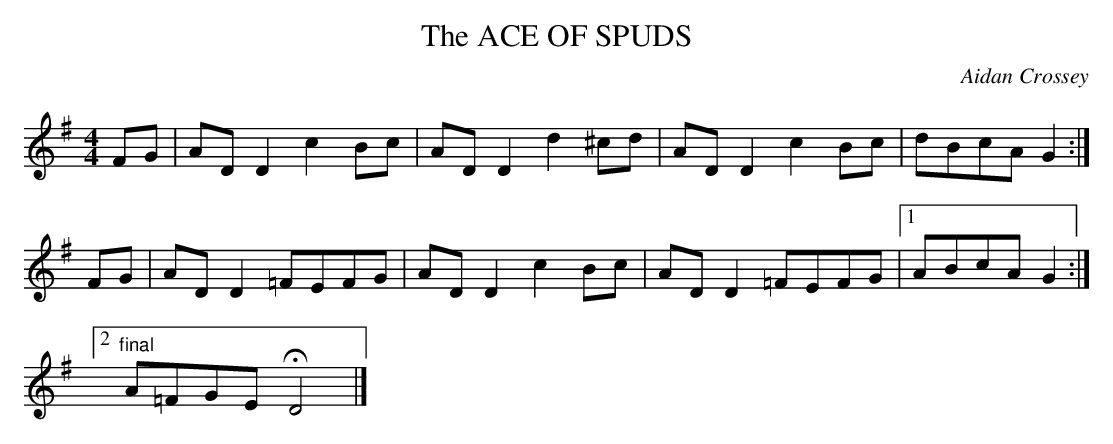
X:1
T:ACE OF SPUDS, The
C:Aidan Crossey
M:4/4
L:1/8
K:D mix
FG|ADD2 c2Bc|ADD2 d2 ^cd|ADD2 c2 Bc|dBcA G2:|
FG|ADD2 =FEFG|ADD2 c2 Bc|ADD2 =FEFG|1 ABcA G2:|
[2 "final"A=FGE HD4|]
